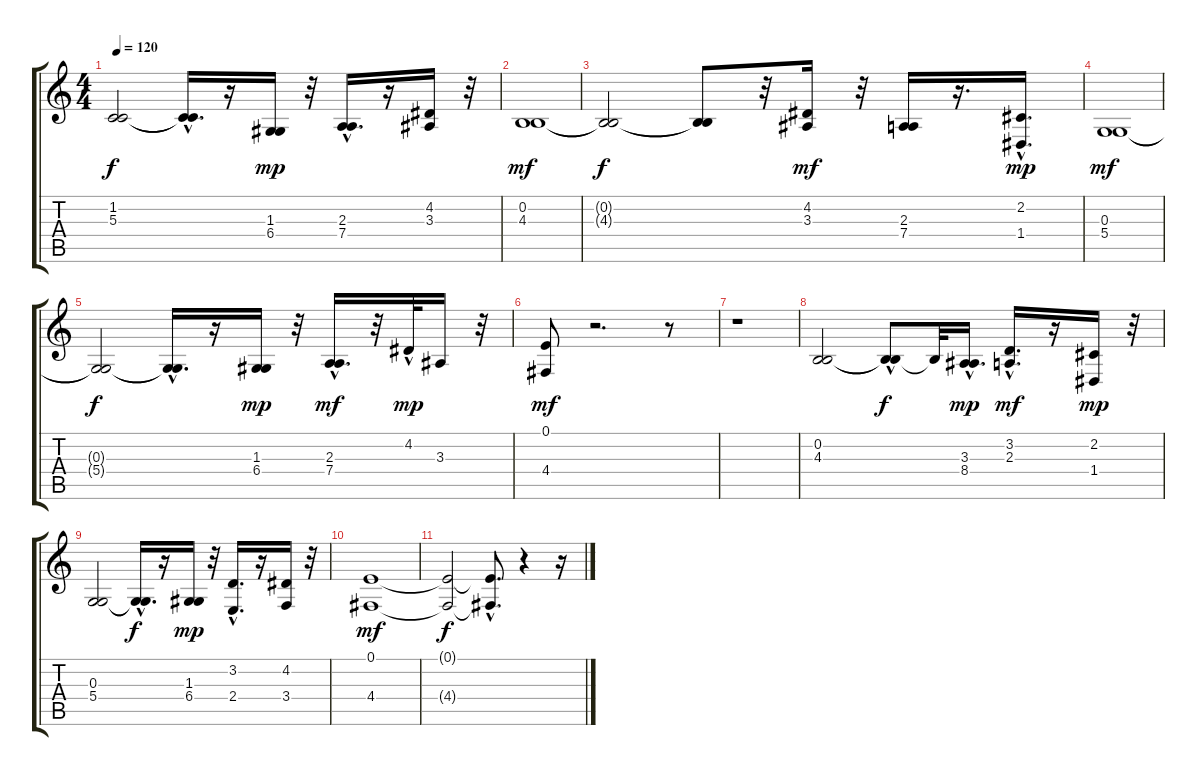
\track "" {instrument vibraphone}
\staff {score tabs}
\tuning (E4 B3 G3 D3 A2 E2) {hide}
\ts (4 4)
\tempo 120
\clef g2
\ks c
(1.2{t} 5.3{t}).2{dy f} (1.2{hac t} 5.3{t}).16{d} r.16 (1.3 6.4).16{dy mp} r.32 (2.3{hac} 7.4{hac}).16{d} r.16 (4.2 3.3).16 r.32 |
(0.2 4.3).1{dy mf} |
(0.2{t} 4.3{t}).2{dy f} (0.2{t} 4.3{t}).8 r.32 (4.2 3.3).16{dy mf} r.32 (2.3 7.4).16 r.16{d} (2.2{hac} 1.4).16{d dy mp} |
(0.3 5.4).1{dy mf} |
(0.3{t} 5.4{t}).2{dy f} (0.3{hac t} 5.4{t}).16{d} r.16 (1.3 6.4).16{dy mp} r.32 (2.3{hac} 7.4{hac}).16{d dy mf} r.32 4.2{hac}.32{dy mp} 3.3.16 r.32 |
(0.1 4.4).8{dy mf} r.2{d} r.8 |
r.1 |
(0.2 4.3).2 (0.2{t} 4.3{hac t}).8{dy f} 0.2{t}.32 (3.3 8.4{hac}).16{d dy mp} (3.2 2.3{hac}).16{d dy mf} r.16 (2.2 1.4).16{dy mp} r.32 |
(0.3 5.4).2 (0.3{hac t} 5.4{hac t}).16{d dy f} r.16 (1.3 6.4).16{dy mp} r.32 (3.2 2.4{hac}).16{d} r.16 (4.2 3.4).16 r.32 |
(0.1 4.4).1{dy mf} |
(0.1{t} 4.4{t}).2{dy f} (0.1{hac t} 4.4{hac t}).8{d} r.4 r.16
